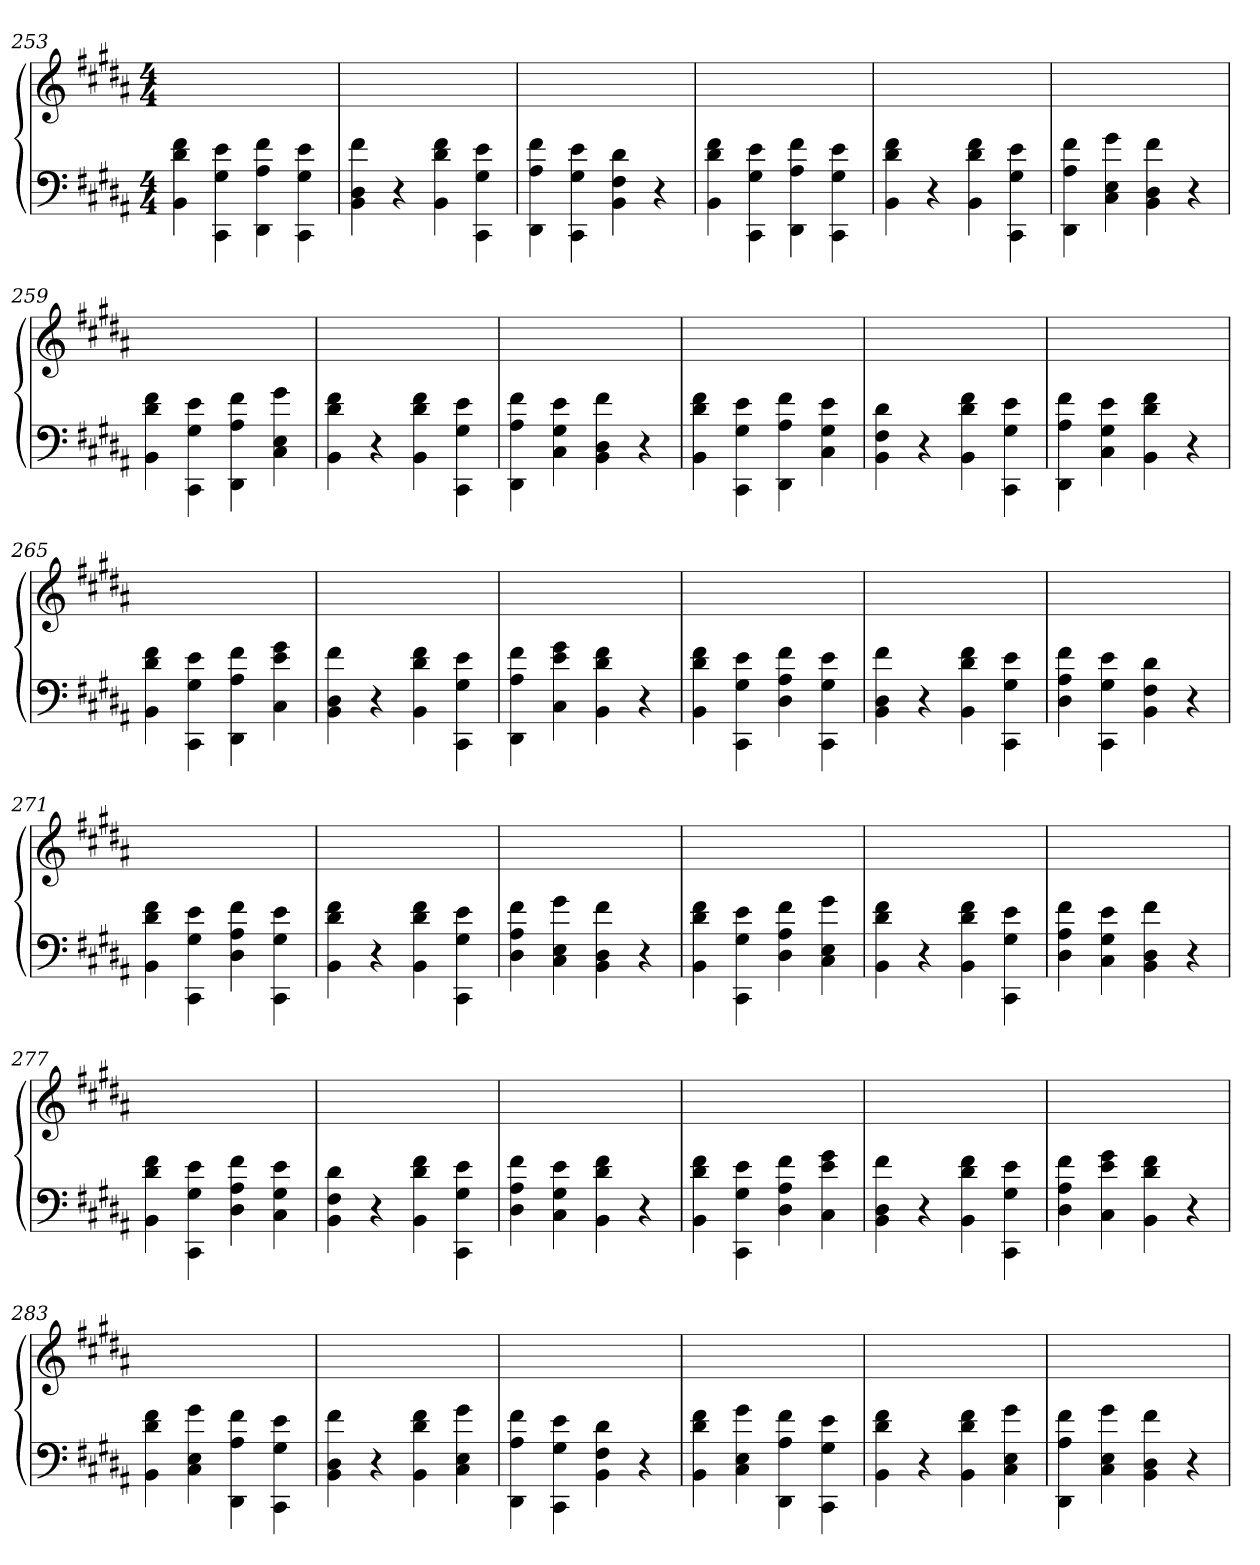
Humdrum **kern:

**kern	**kern
*part2	*part1
*staff2	*staff1
*clefF4	*clefG2
*k[f#c#g#d#a#]	*k[f#c#g#d#a#]
*B:	*B:
*M4/4	*M4/4
=253	=253
4BB 4d# 4f#	1ryy
4CC# 4G# 4e	.
4DD# 4A# 4f#	.
4CC# 4G# 4e	.
=254	=254
4BB 4D# 4f#	1ryy
4r	.
4BB 4d# 4f#	.
4CC# 4G# 4e	.
=255	=255
4DD# 4A# 4f#	1ryy
4CC# 4G# 4e	.
4BB 4F# 4d#	.
4r	.
=256	=256
4BB 4d# 4f#	1ryy
4CC# 4G# 4e	.
4DD# 4A# 4f#	.
4CC# 4G# 4e	.
=257	=257
4BB 4d# 4f#	1ryy
4r	.
4BB 4d# 4f#	.
4CC# 4G# 4e	.
=258	=258
4DD# 4A# 4f#	1ryy
4C# 4E 4g#	.
4BB 4D# 4f#	.
4r	.
=259	=259
4BB 4d# 4f#	1ryy
4CC# 4G# 4e	.
4DD# 4A# 4f#	.
4C# 4E 4g#	.
=260	=260
4BB 4d# 4f#	1ryy
4r	.
4BB 4d# 4f#	.
4CC# 4G# 4e	.
=261	=261
4DD# 4A# 4f#	1ryy
4C# 4G# 4e	.
4BB 4D# 4f#	.
4r	.
=262	=262
4BB 4d# 4f#	1ryy
4CC# 4G# 4e	.
4DD# 4A# 4f#	.
4C# 4G# 4e	.
=263	=263
4BB 4F# 4d#	1ryy
4r	.
4BB 4d# 4f#	.
4CC# 4G# 4e	.
=264	=264
4DD# 4A# 4f#	1ryy
4C# 4G# 4e	.
4BB 4d# 4f#	.
4r	.
=265	=265
4BB 4d# 4f#	1ryy
4CC# 4G# 4e	.
4DD# 4A# 4f#	.
4C# 4e 4g#	.
=266	=266
4BB 4D# 4f#	1ryy
4r	.
4BB 4d# 4f#	.
4CC# 4G# 4e	.
=267	=267
4DD# 4A# 4f#	1ryy
4C# 4e 4g#	.
4BB 4d# 4f#	.
4r	.
=268	=268
4BB 4d# 4f#	1ryy
4CC# 4G# 4e	.
4D# 4A# 4f#	.
4CC# 4G# 4e	.
=269	=269
4BB 4D# 4f#	1ryy
4r	.
4BB 4d# 4f#	.
4CC# 4G# 4e	.
=270	=270
4D# 4A# 4f#	1ryy
4CC# 4G# 4e	.
4BB 4F# 4d#	.
4r	.
=271	=271
4BB 4d# 4f#	1ryy
4CC# 4G# 4e	.
4D# 4A# 4f#	.
4CC# 4G# 4e	.
=272	=272
4BB 4d# 4f#	1ryy
4r	.
4BB 4d# 4f#	.
4CC# 4G# 4e	.
=273	=273
4D# 4A# 4f#	1ryy
4C# 4E 4g#	.
4BB 4D# 4f#	.
4r	.
=274	=274
4BB 4d# 4f#	1ryy
4CC# 4G# 4e	.
4D# 4A# 4f#	.
4C# 4E 4g#	.
=275	=275
4BB 4d# 4f#	1ryy
4r	.
4BB 4d# 4f#	.
4CC# 4G# 4e	.
=276	=276
4D# 4A# 4f#	1ryy
4C# 4G# 4e	.
4BB 4D# 4f#	.
4r	.
=277	=277
4BB 4d# 4f#	1ryy
4CC# 4G# 4e	.
4D# 4A# 4f#	.
4C# 4G# 4e	.
=278	=278
4BB 4F# 4d#	1ryy
4r	.
4BB 4d# 4f#	.
4CC# 4G# 4e	.
=279	=279
4D# 4A# 4f#	1ryy
4C# 4G# 4e	.
4BB 4d# 4f#	.
4r	.
=280	=280
4BB 4d# 4f#	1ryy
4CC# 4G# 4e	.
4D# 4A# 4f#	.
4C# 4e 4g#	.
=281	=281
4BB 4D# 4f#	1ryy
4r	.
4BB 4d# 4f#	.
4CC# 4G# 4e	.
=282	=282
4D# 4A# 4f#	1ryy
4C# 4e 4g#	.
4BB 4d# 4f#	.
4r	.
=283	=283
4BB 4d# 4f#	1ryy
4C# 4E 4g#	.
4DD# 4A# 4f#	.
4CC# 4G# 4e	.
=284	=284
4BB 4D# 4f#	1ryy
4r	.
4BB 4d# 4f#	.
4C# 4E 4g#	.
=285	=285
4DD# 4A# 4f#	1ryy
4CC# 4G# 4e	.
4BB 4F# 4d#	.
4r	.
=286	=286
4BB 4d# 4f#	1ryy
4C# 4E 4g#	.
4DD# 4A# 4f#	.
4CC# 4G# 4e	.
=287	=287
4BB 4d# 4f#	1ryy
4r	.
4BB 4d# 4f#	.
4C# 4E 4g#	.
=288	=288
4DD# 4A# 4f#	1ryy
4C# 4E 4g#	.
4BB 4D# 4f#	.
4r	.
=	=
*-	*-
